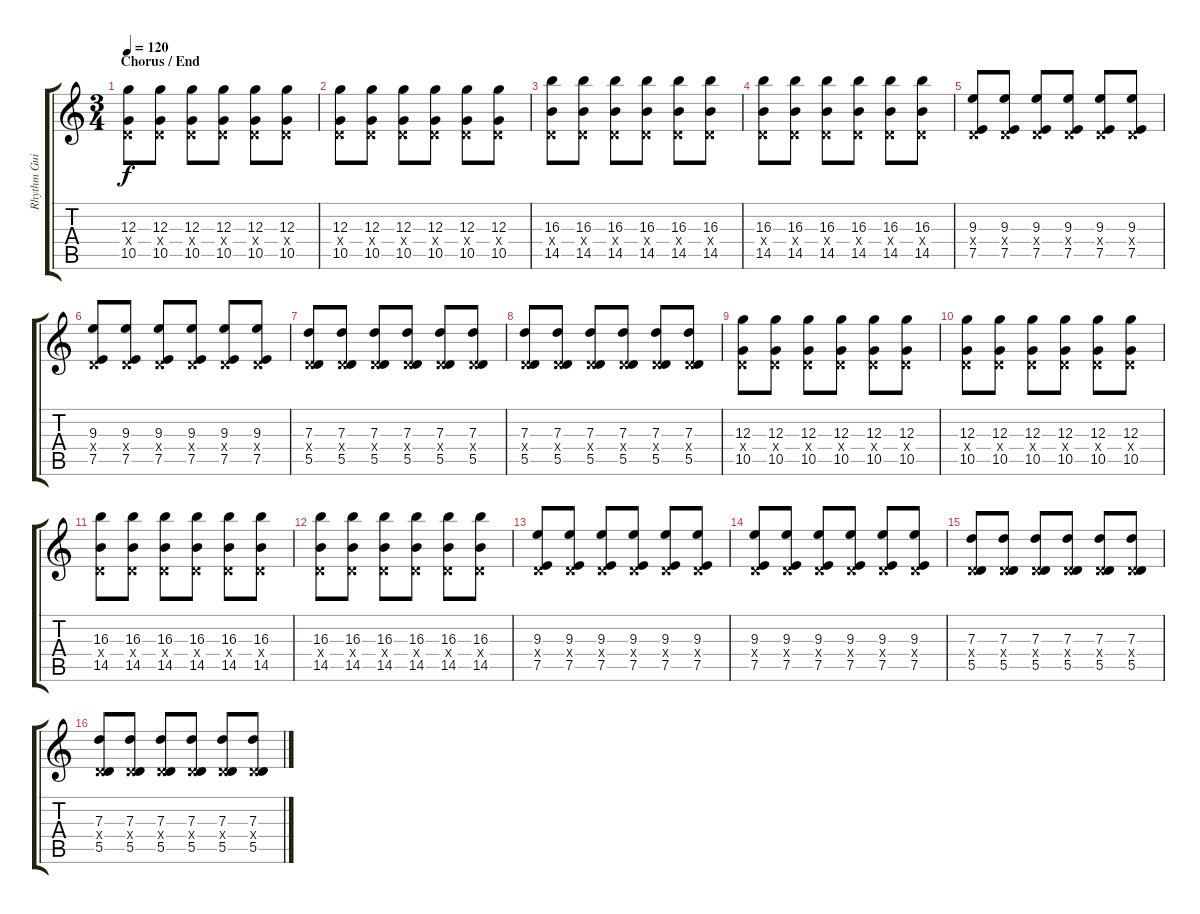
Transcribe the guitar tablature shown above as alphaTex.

\track ("Rhythm Guitar" "Rhythm Gui") {instrument distortionguitar}
\staff {score tabs}
\tuning (E4 B3 G3 D3 A2 E2) {hide}
\ts (3 4)
\section ("" "Chorus / End")
\tempo 120
\clef g2
\ks c
(12.3 0.4{x} 10.5).8{dy f} (12.3 0.4{x} 10.5).8 (12.3 0.4{x} 10.5).8 (12.3 0.4{x} 10.5).8 (12.3 0.4{x} 10.5).8 (12.3 0.4{x} 10.5).8 |
(12.3 0.4{x} 10.5).8 (12.3 0.4{x} 10.5).8 (12.3 0.4{x} 10.5).8 (12.3 0.4{x} 10.5).8 (12.3 0.4{x} 10.5).8 (12.3 0.4{x} 10.5).8 |
(16.3 0.4{x} 14.5).8 (16.3 0.4{x} 14.5).8 (16.3 0.4{x} 14.5).8 (16.3 0.4{x} 14.5).8 (16.3 0.4{x} 14.5).8 (16.3 0.4{x} 14.5).8 |
(16.3 0.4{x} 14.5).8 (16.3 0.4{x} 14.5).8 (16.3 0.4{x} 14.5).8 (16.3 0.4{x} 14.5).8 (16.3 0.4{x} 14.5).8 (16.3 0.4{x} 14.5).8 |
(9.3 0.4{x} 7.5).8 (9.3 0.4{x} 7.5).8 (9.3 0.4{x} 7.5).8 (9.3 0.4{x} 7.5).8 (9.3 0.4{x} 7.5).8 (9.3 0.4{x} 7.5).8 |
(9.3 0.4{x} 7.5).8 (9.3 0.4{x} 7.5).8 (9.3 0.4{x} 7.5).8 (9.3 0.4{x} 7.5).8 (9.3 0.4{x} 7.5).8 (9.3 0.4{x} 7.5).8 |
(7.3 0.4{x} 5.5).8 (7.3 0.4{x} 5.5).8 (7.3 0.4{x} 5.5).8 (7.3 0.4{x} 5.5).8 (7.3 0.4{x} 5.5).8 (7.3 0.4{x} 5.5).8 |
(7.3 0.4{x} 5.5).8 (7.3 0.4{x} 5.5).8 (7.3 0.4{x} 5.5).8 (7.3 0.4{x} 5.5).8 (7.3 0.4{x} 5.5).8 (7.3 0.4{x} 5.5).8 |
(12.3 0.4{x} 10.5).8 (12.3 0.4{x} 10.5).8 (12.3 0.4{x} 10.5).8 (12.3 0.4{x} 10.5).8 (12.3 0.4{x} 10.5).8 (12.3 0.4{x} 10.5).8 |
(12.3 0.4{x} 10.5).8 (12.3 0.4{x} 10.5).8 (12.3 0.4{x} 10.5).8 (12.3 0.4{x} 10.5).8 (12.3 0.4{x} 10.5).8 (12.3 0.4{x} 10.5).8 |
(16.3 0.4{x} 14.5).8 (16.3 0.4{x} 14.5).8 (16.3 0.4{x} 14.5).8 (16.3 0.4{x} 14.5).8 (16.3 0.4{x} 14.5).8 (16.3 0.4{x} 14.5).8 |
(16.3 0.4{x} 14.5).8 (16.3 0.4{x} 14.5).8 (16.3 0.4{x} 14.5).8 (16.3 0.4{x} 14.5).8 (16.3 0.4{x} 14.5).8 (16.3 0.4{x} 14.5).8 |
(9.3 0.4{x} 7.5).8 (9.3 0.4{x} 7.5).8 (9.3 0.4{x} 7.5).8 (9.3 0.4{x} 7.5).8 (9.3 0.4{x} 7.5).8 (9.3 0.4{x} 7.5).8 |
(9.3 0.4{x} 7.5).8 (9.3 0.4{x} 7.5).8 (9.3 0.4{x} 7.5).8 (9.3 0.4{x} 7.5).8 (9.3 0.4{x} 7.5).8 (9.3 0.4{x} 7.5).8 |
(7.3 0.4{x} 5.5).8 (7.3 0.4{x} 5.5).8 (7.3 0.4{x} 5.5).8 (7.3 0.4{x} 5.5).8 (7.3 0.4{x} 5.5).8 (7.3 0.4{x} 5.5).8 |
(7.3 0.4{x} 5.5).8 (7.3 0.4{x} 5.5).8 (7.3 0.4{x} 5.5).8 (7.3 0.4{x} 5.5).8 (7.3 0.4{x} 5.5).8 (7.3 0.4{x} 5.5).8
